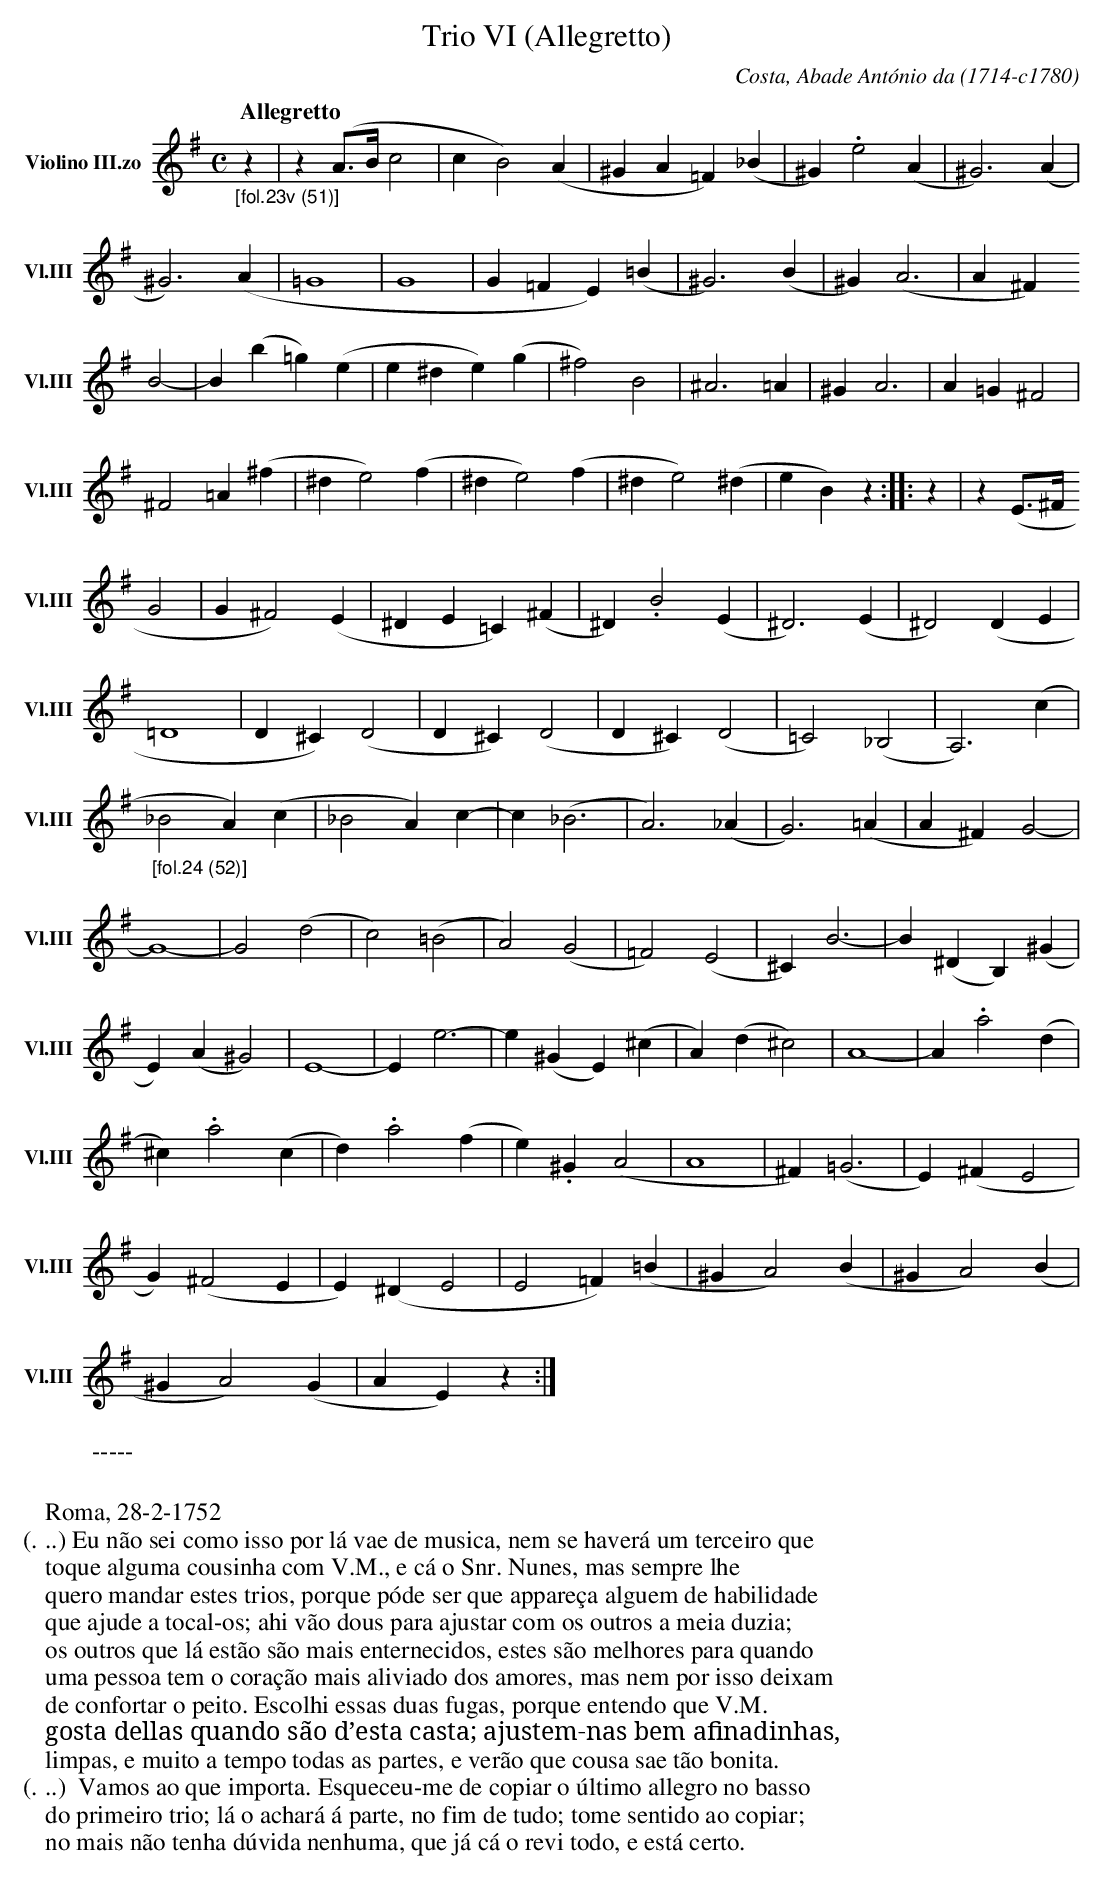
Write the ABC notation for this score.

X:1
T:Trio VI (Allegretto)
C:Costa, Abade Ant\'onio da (1714-c1780)
M:C
L:1/4
K:G
V: 3 clef=treble name="Violino III.zo" sname="Vl.III"
%%staves  3
   [Q:"Allegretto"] "_[fol.23v (51)]" z | z (A/>B/ c2 | c B2) (A | ^GA=F) (_B | ^G) .e2 (A | ^G3) (A |
^G3) (A | =G4 | G4 |  G =F E) (=B | ^G3) (B | ^G) (A3 | A ^F)
B2- | B (b=g) (e | e ^d e) (g | ^f2) B2 | ^A3 =A | ^G A3 | A =G ^F2 |
^F2 =A (^f | ^d e2) (f | ^d e2) (f | ^d e2) (^d | e B) z :|: z | z (E/>^F/
G2 | G ^F2) (E | ^D E =C) (^F | ^D) .B2 (E | ^D3) (E | ^D2) (D E |
=D4 | D ^C) (D2 | D ^C) (D2 | D ^C) (D2 | =C2) (_B,2 | A,3) (c |
"_[fol.24 (52)]" _B2 A) (c | _B2 A) c- | c (_B3| A3) (_A | G3) (=A | A ^F) G2- |
G4 - | G2 (d2 | c2) (=B2 | A2) (G2 | =F2) (E2 | ^C) B3- | B (^D B,) (^G |
E) (A ^G2) | E4- | E e3- | e (^GE) (^c | A) (d ^c2) | A4- | A .a2 (d |
^c) .a2 (c | d) .a2 (f | e) .^G (A2 | A4 | ^F) (=G3 | E) (^F E2 |
G) (^F2 E | E) (^D E2 | E2 =F) (=B | ^G A2) (B | ^G A2) (B |
^G A2) (G | A E) z :|]
W: -----
W:
W: Roma, 28-2-1752
W: (...) Eu n\~ao sei como isso por l\'a vae de musica, nem se haver\'a um terceiro que
W: toque alguma cousinha com V.M., e c\'a o Snr. Nunes, mas sempre lhe
W: quero mandar estes trios, porque p\'ode ser que appare\,ca alguem de habilidade
W: que ajude a tocal-os; ahi v\~ao dous para ajustar com os outros a meia duzia;
W: os outros que l\'a est\~ao s\~ao mais enternecidos, estes s\~ao melhores para quando
W: uma pessoa tem o cora\,c\~ao mais aliviado dos amores, mas nem por isso deixam
W: de confortar o peito. Escolhi essas duas fugas, porque entendo que V.M.
W: gosta dellas quando s\~ao d’esta casta; ajustem-nas bem afinadinhas,
W: limpas, e muito a tempo todas as partes, e ver\~ao que cousa sae t\~ao bonita.
W: (...)  Vamos ao que importa. Esqueceu-me de copiar o \'ultimo allegro no basso
W: do primeiro trio; l\'a o achar\'a \'a parte, no fim de tudo; tome sentido ao copiar;
W: no mais n\~ao tenha d\'uvida nenhuma, que j\'a c\'a o revi todo, e est\'a certo.
